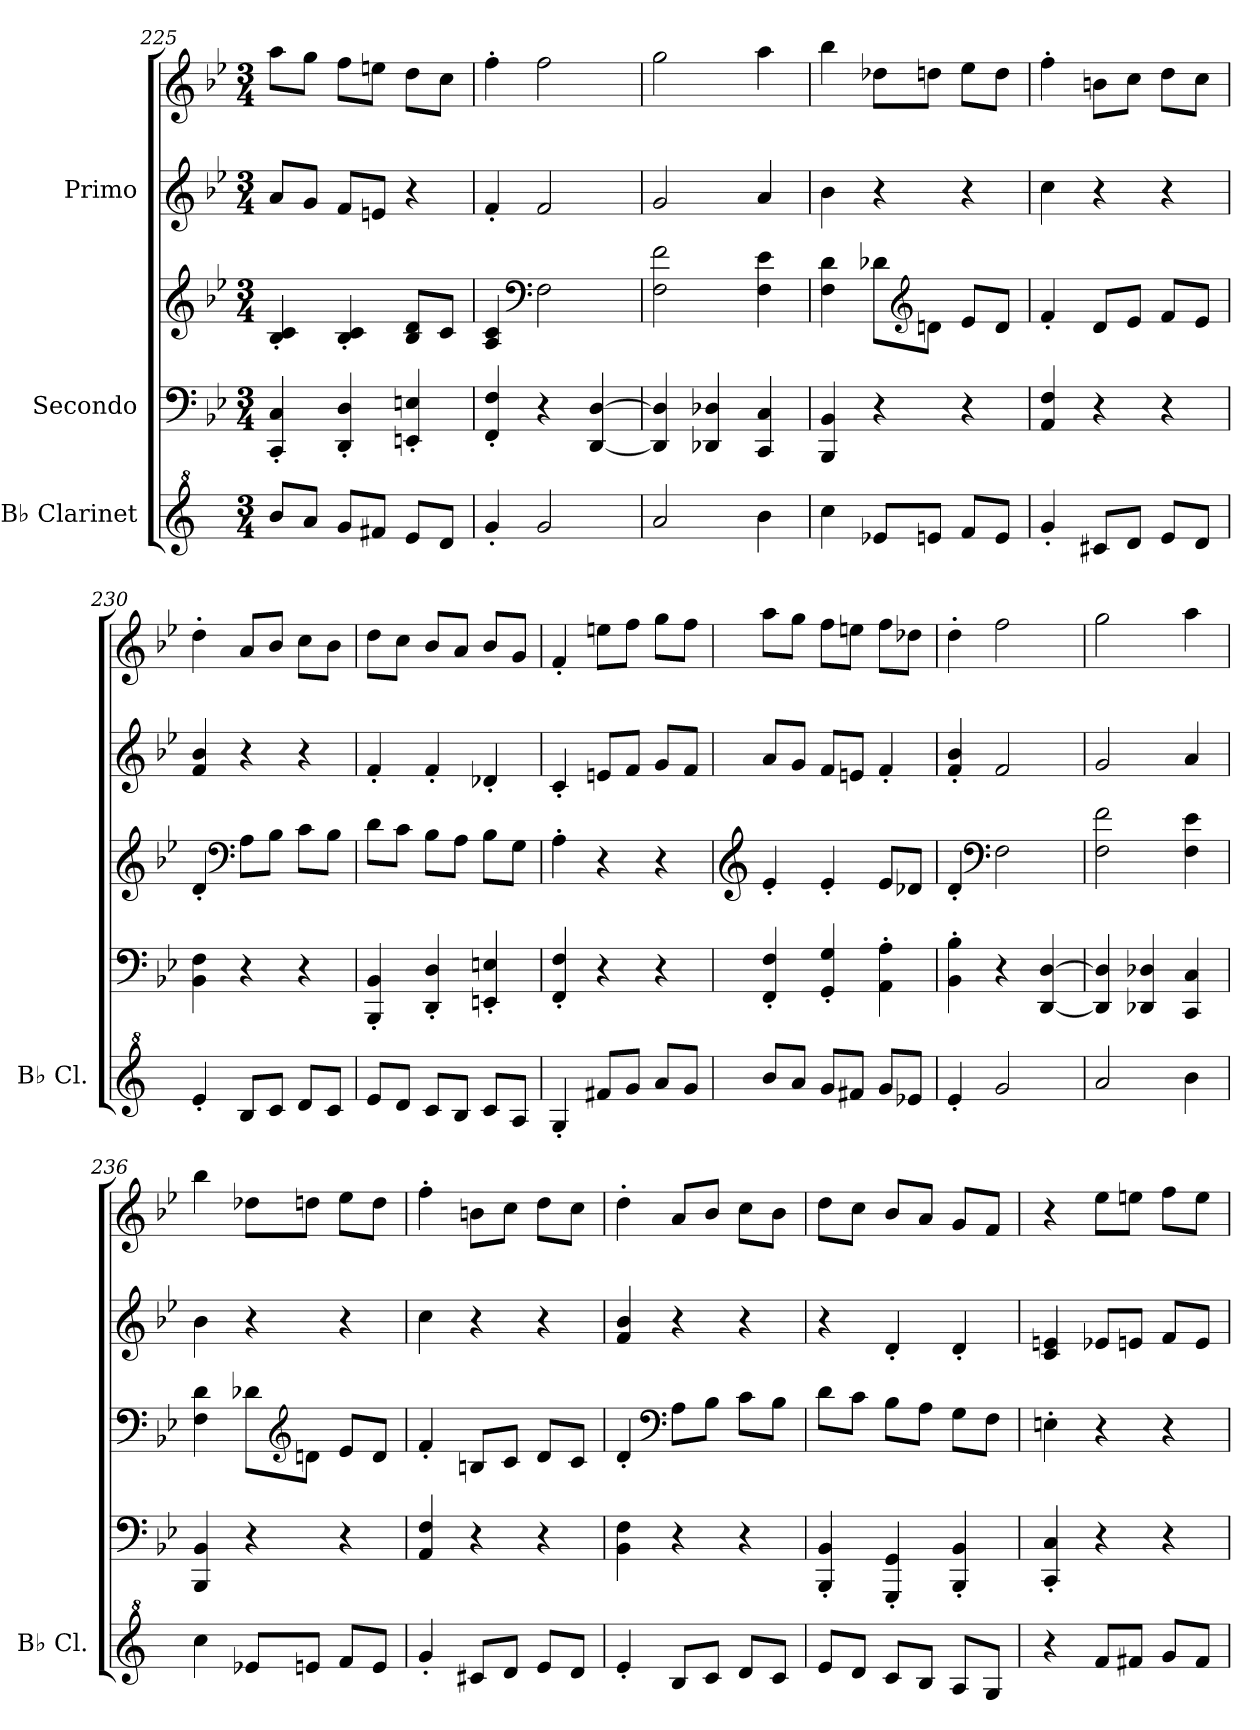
**kern	**kern	**kern	**kern	**kern
*part3	*part2	*part2	*part1	*part1
*staff5	*staff4	*staff3	*staff2	*staff1
*I"B♭ Clarinet	*I"Secondo	*	*I"Primo	*
*I'B♭ Cl.	*	*	*	*
*clefG^2	*clefF4	*clefG2	*clefG2	*clefG2
*ITrd1c2	*	*	*	*
*k[b-e-]	*k[b-e-]	*k[b-e-]	*k[b-e-]	*k[b-e-]
*M3/4	*M3/4	*M3/4	*M3/4	*M3/4
=225	=225	=225	=225	=225
8aa/L	4CC/' 4C/'	4B-/' 4c/'	8a/L	8aa\L
8gg/J	.	.	8g/J	8gg\J
8ff/L	4DD/' 4D/'	4B-/' 4c/'	8f/L	8ff\L
8een/J	.	.	8en/J	8een\J
8dd/L	4EEn/' 4En/'	8B-/ 8d/L	4r	8dd\L
8cc/J	.	8c/J	.	8cc\J
=226	=226	=226	=226	=226
4ff'/	4FF/' 4F/'	4A/ 4c/	4f'/	4ff'\
*	*	*clefF4	*	*
2ff/	4r	2F\	2f/	2ff\
.	[4DD/ [4D/	.	.	.
=227	=227	=227	=227	=227
2gg/	4DD/] 4D/]	2F\ 2f\	2g/	2gg\
.	4DD-X/ 4D-X/	.	.	.
4aa\	4CC/ 4C/	4F\ 4e-\	4a/	4aa\
=228	=228	=228	=228	=228
4bb-\	4BBB-/ 4BB-/	4F\ 4d\	4b-\	4bb-\
8dd-X/L	4r	8d-X\L	4r	8dd-X\L
*	*	*clefG2	*	*
8ddn/J	.	8dn\J	.	8ddn\J
8ee-/L	4r	8e-/L	4r	8ee-\L
8dd/J	.	8d/J	.	8dd\J
=229	=229	=229	=229	=229
4ff'/	4AA/ 4F/	4f'/	4cc\	4ff'\
8bn/L	4r	8d/L	4r	8bn\L
8cc/J	.	8e-/J	.	8cc\J
8dd/L	4r	8f/L	4r	8dd\L
8cc/J	.	8e-/J	.	8cc\J
!!LO:LB:g=z
=230	=230	=230	=230	=230
4dd'/	4BB-\ 4F\	4d'/	4f/ 4b-/	4dd'\
*	*	*clefF4	*	*
8a/L	4r	8A\L	4r	8a/L
8b-/J	.	8B-\J	.	8b-/J
8cc/L	4r	8c\L	4r	8cc\L
8b-/J	.	8B-\J	.	8b-\J
=231	=231	=231	=231	=231
8dd/L	4BBB-/' 4BB-/'	8d\L	4f'/	8dd\L
8cc/J	.	8c\J	.	8cc\J
8b-/L	4DD/' 4D/'	8B-\L	4f'/	8b-/L
8a/J	.	8A\J	.	8a/J
8b-/L	4EEn/' 4En/'	8B-\L	4d-X'/	8b-/L
8g/J	.	8G\J	.	8g/J
=232	=232	=232	=232	=232
4f'/	4FF/' 4F/'	4A'\	4c'/	4f'/
8een/L	4r	4r	8en/L	8een\L
8ff/J	.	.	8f/J	8ff\J
8gg/L	4r	4r	8g/L	8gg\L
8ff/J	.	.	8f/J	8ff\J
=233	=233	=233	=233	=233
*	*	*clefG2	*	*
8aa/L	4FF/' 4F/'	4e-'/	8a/L	8aa\L
8gg/J	.	.	8g/J	8gg\J
8ff/L	4GG/' 4G/'	4e-'/	8f/L	8ff\L
8een/J	.	.	8en/J	8een\J
8ff/L	4AA\' 4A\'	8e-/L	4f'/	8ff\L
8dd-X/J	.	8d-X/J	.	8dd-X\J
=234	=234	=234	=234	=234
4dd'/	4BB-\' 4B-\'	4d'/	4f/' 4b-/'	4dd'\
*	*	*clefF4	*	*
2ff/	4r	2F\	2f/	2ff\
.	[4DD/ [4D/	.	.	.
=235	=235	=235	=235	=235
2gg/	4DD/] 4D/]	2F\ 2f\	2g/	2gg\
.	4DD-X/ 4D-X/	.	.	.
4aa\	4CC/ 4C/	4F\ 4e-\	4a/	4aa\
=236	=236	=236	=236	=236
4bb-\	4BBB-/ 4BB-/	4F\ 4d\	4b-\	4bb-\
8dd-X/L	4r	8d-X\L	4r	8dd-X\L
*	*	*clefG2	*	*
8ddn/J	.	8dn\J	.	8ddn\J
8ee-/L	4r	8e-/L	4r	8ee-\L
8dd/J	.	8d/J	.	8dd\J
!!LO:LB:g=z
=237	=237	=237	=237	=237
4ff'/	4AA/ 4F/	4f'/	4cc\	4ff'\
8bn/L	4r	8Bn/L	4r	8bn\L
8cc/J	.	8c/J	.	8cc\J
8dd/L	4r	8d/L	4r	8dd\L
8cc/J	.	8c/J	.	8cc\J
=238	=238	=238	=238	=238
4dd'/	4BB-\ 4F\	4d'/	4f/ 4b-/	4dd'\
*	*	*clefF4	*	*
8a/L	4r	8A\L	4r	8a/L
8b-/J	.	8B-\J	.	8b-/J
8cc/L	4r	8c\L	4r	8cc\L
8b-/J	.	8B-\J	.	8b-\J
=239	=239	=239	=239	=239
8dd/L	4BBB-/' 4BB-/'	8d\L	4r	8dd\L
8cc/J	.	8c\J	.	8cc\J
8b-/L	4GGG/' 4GG/'	8B-\L	4d'/	8b-/L
8a/J	.	8A\J	.	8a/J
8g/L	4BBB-/' 4BB-/'	8G\L	4d'/	8g/L
8f/J	.	8F\J	.	8f/J
=240	=240	=240	=240	=240
4r	4CC/' 4C/'	4En'\	4c/ 4en/	4r
8ee-/L	4r	4r	8e-X/L	8ee-\L
8een/J	.	.	8en/J	8een\J
8ff/L	4r	4r	8f/L	8ff\L
8ee/J	.	.	8e/J	8ee\J
=	=	=	=	=
*-	*-	*-	*-	*-
